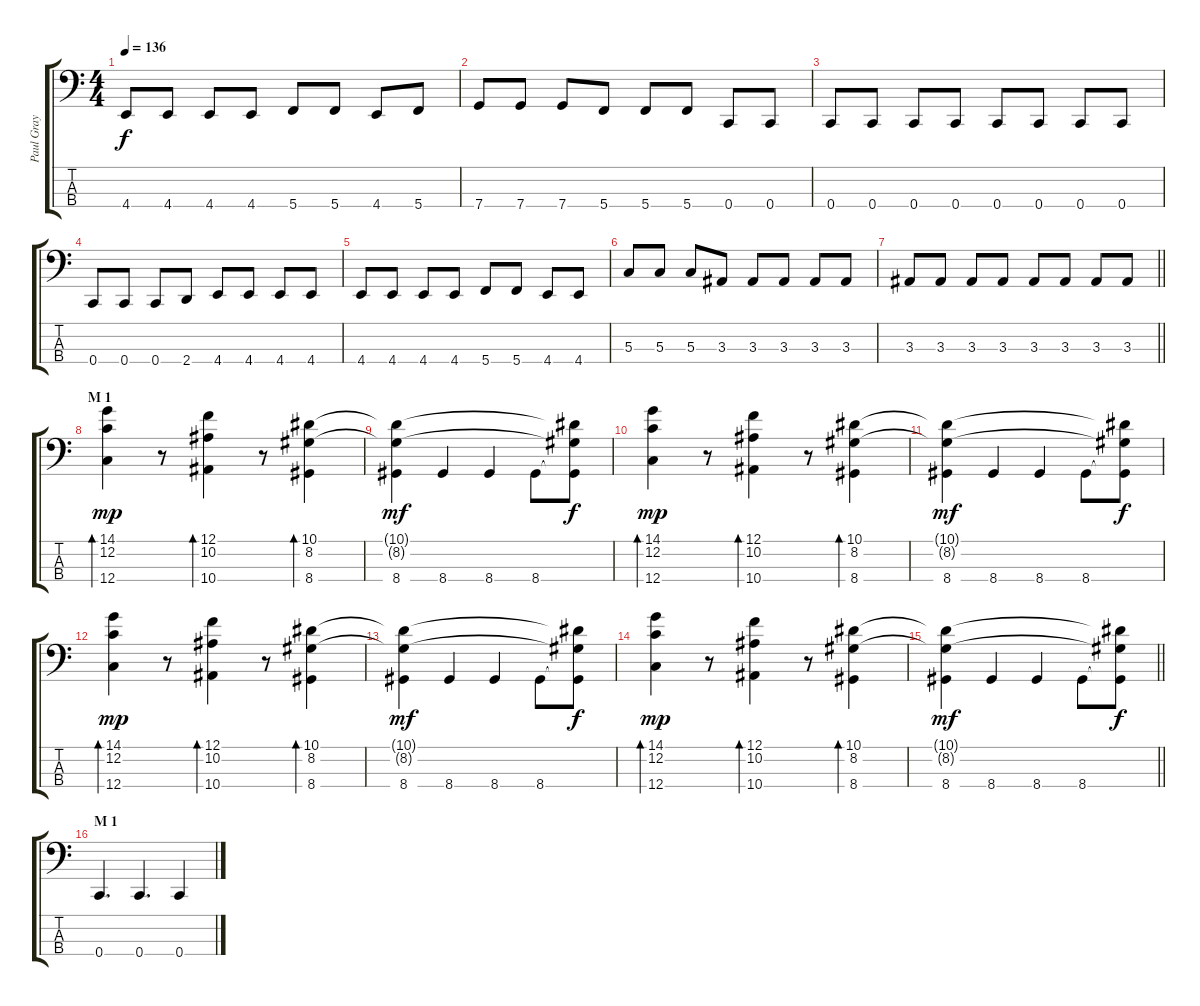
\track ("Paul Gray" "Paul Gray") {instrument electricbasspick}
\staff {score tabs}
\tuning (F2 C2 G1 C1) {hide}
\ts (4 4)
\tempo 136
\clef f4
\ks c
4.4.8{dy f} 4.4.8 4.4.8 4.4.8 5.4.8 5.4.8 4.4.8 5.4.8 |
7.4.8 7.4.8 7.4.8 5.4.8 5.4.8 5.4.8 0.4.8 0.4.8 |
0.4.8 0.4.8 0.4.8 0.4.8 0.4.8 0.4.8 0.4.8 0.4.8 |
0.4.8 0.4.8 0.4.8 2.4.8 4.4.8 4.4.8 4.4.8 4.4.8 |
4.4.8 4.4.8 4.4.8 4.4.8 5.4.8 5.4.8 4.4.8 4.4.8 |
5.3.8 5.3.8 5.3.8 3.3.8 3.3.8 3.3.8 3.3.8 3.3.8 |
\barLineRight lightlight
3.3.8 3.3.8 3.3.8 3.3.8 3.3.8 3.3.8 3.3.8 3.3.8 |
\section ("" "M 1")
(14.1 12.2 12.4).4{bd 60 dy mp volume 16} r.8 (12.1 10.2 10.4).4{bd 60} r.8 (10.1 8.2 8.4).4{bd 60} |
(10.1{t} 8.2{t} 8.4).4{dy mf} 8.4.4 8.4.4 8.4.8 (10.1{t} 8.2{t} 8.4{t}).8{dy f} |
(14.1 12.2 12.4).4{bd 60 dy mp} r.8 (12.1 10.2 10.4).4{bd 60} r.8 (10.1 8.2 8.4).4{bd 60} |
(10.1{t} 8.2{t} 8.4).4{dy mf} 8.4.4 8.4.4 8.4.8 (10.1{t} 8.2{t} 8.4{t}).8{dy f} |
(14.1 12.2 12.4).4{bd 60 dy mp volume 16} r.8 (12.1 10.2 10.4).4{bd 60} r.8 (10.1 8.2 8.4).4{bd 60} |
(10.1{t} 8.2{t} 8.4).4{dy mf} 8.4.4 8.4.4 8.4.8 (10.1{t} 8.2{t} 8.4{t}).8{dy f} |
(14.1 12.2 12.4).4{bd 60 dy mp} r.8 (12.1 10.2 10.4).4{bd 60} r.8 (10.1 8.2 8.4).4{bd 60} |
\barLineRight lightlight
(10.1{t} 8.2{t} 8.4).4{dy mf} 8.4.4 8.4.4 8.4.8 (10.1{t} 8.2{t} 8.4{t}).8{dy f} |
\section ("" "M 1")
0.4.4{d} 0.4.4{d} 0.4.4
